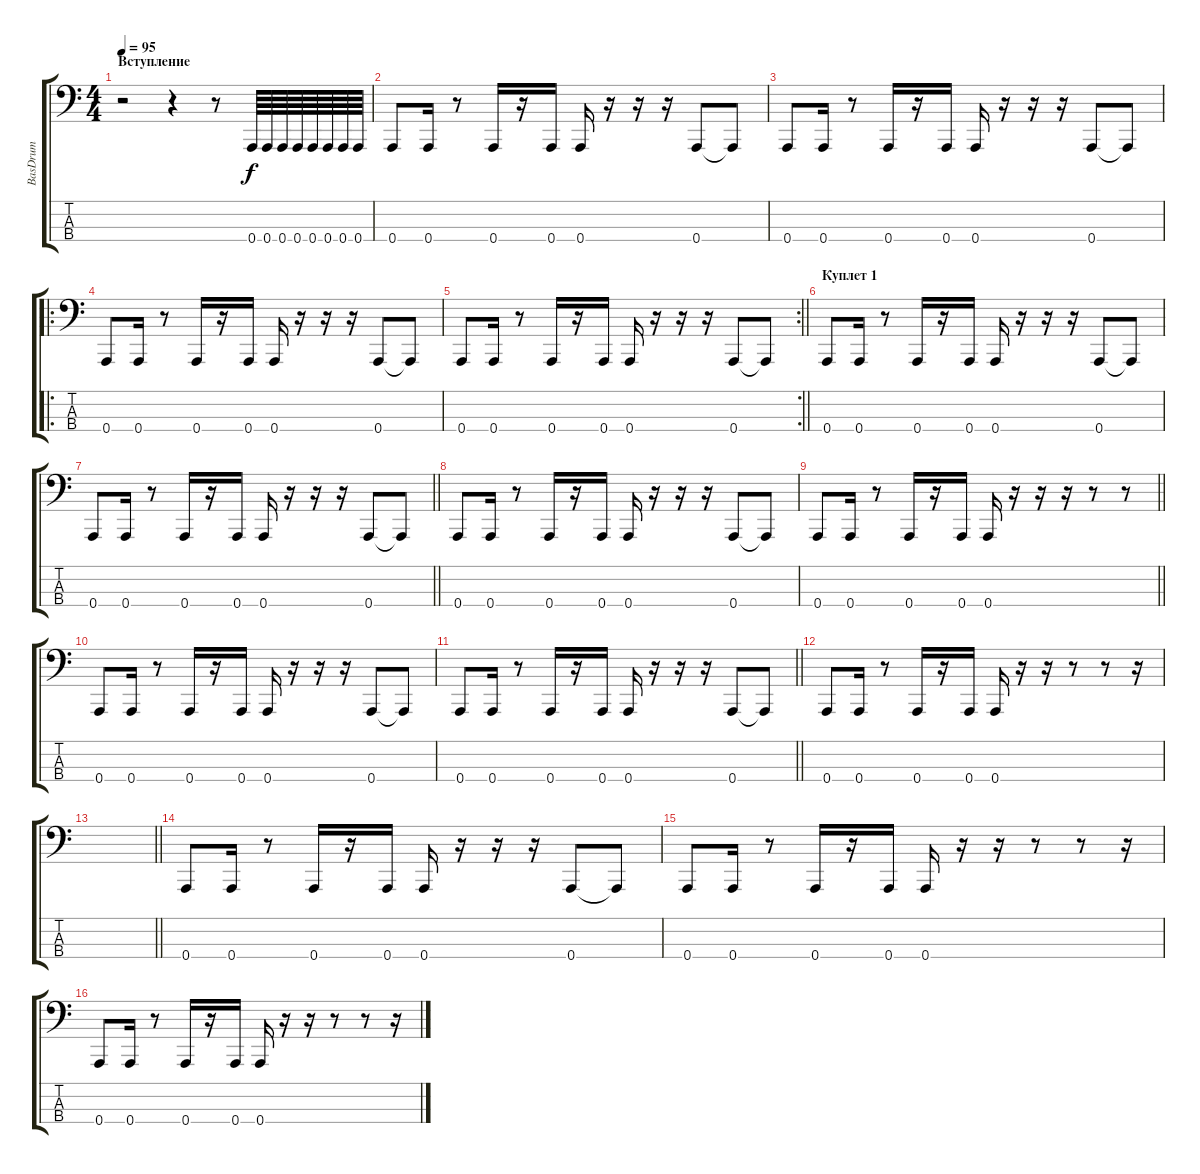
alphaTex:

\track ("BasDrum" "BasDrum") {instrument acousticbass}
\staff {score tabs}
\tuning (G2 D2 A1 A0) {hide}
\ts (4 4)
\section ("" "Вступление")
\tempo 95
\clef f4
\ks c
r.2{dy f instrument acousticbass} r.4 r.8 0.4.64 0.4.64 0.4.64 0.4.64 0.4.64 0.4.64 0.4.64 0.4.64 |
0.4.8 0.4.16 r.8 0.4.16 r.16 0.4.16 0.4.16 r.16 r.16 r.16 0.4.8 0.4{t}.8 |
0.4.8 0.4.16 r.8 0.4.16 r.16 0.4.16 0.4.16 r.16 r.16 r.16 0.4.8 0.4{t}.8 |
\ro
0.4.8 0.4.16 r.8 0.4.16 r.16 0.4.16 0.4.16 r.16 r.16 r.16 0.4.8 0.4{t}.8 |
\rc 2
\barLineRight lightlight
0.4.8 0.4.16 r.8 0.4.16 r.16 0.4.16 0.4.16 r.16 r.16 r.16 0.4.8 0.4{t}.8 |
\section ("" "Куплет 1")
0.4.8 0.4.16 r.8 0.4.16 r.16 0.4.16 0.4.16 r.16 r.16 r.16 0.4.8 0.4{t}.8 |
\barLineRight lightlight
0.4.8 0.4.16 r.8 0.4.16 r.16 0.4.16 0.4.16 r.16 r.16 r.16 0.4.8 0.4{t}.8 |
0.4.8 0.4.16 r.8 0.4.16 r.16 0.4.16 0.4.16 r.16 r.16 r.16 0.4.8 0.4{t}.8 |
\barLineRight lightlight
0.4.8 0.4.16 r.8 0.4.16 r.16 0.4.16 0.4.16 r.16 r.16 r.16 r.8 r.8 |
0.4.8 0.4.16 r.8 0.4.16 r.16 0.4.16 0.4.16 r.16 r.16 r.16 0.4.8 0.4{t}.8 |
\barLineRight lightlight
0.4.8 0.4.16 r.8 0.4.16 r.16 0.4.16 0.4.16 r.16 r.16 r.16 0.4.8 0.4{t}.8 |
0.4.8 0.4.16 r.8 0.4.16 r.16 0.4.16 0.4.16 r.16 r.16 r.8 r.8 r.16 |
\barLineRight lightlight
|
\section ("" "")
0.4.8 0.4.16 r.8 0.4.16 r.16 0.4.16 0.4.16 r.16 r.16 r.16 0.4.8 0.4{t}.8 |
0.4.8 0.4.16 r.8 0.4.16 r.16 0.4.16 0.4.16 r.16 r.16 r.8 r.8 r.16 |
0.4.8 0.4.16 r.8 0.4.16 r.16 0.4.16 0.4.16 r.16 r.16 r.8 r.8 r.16
